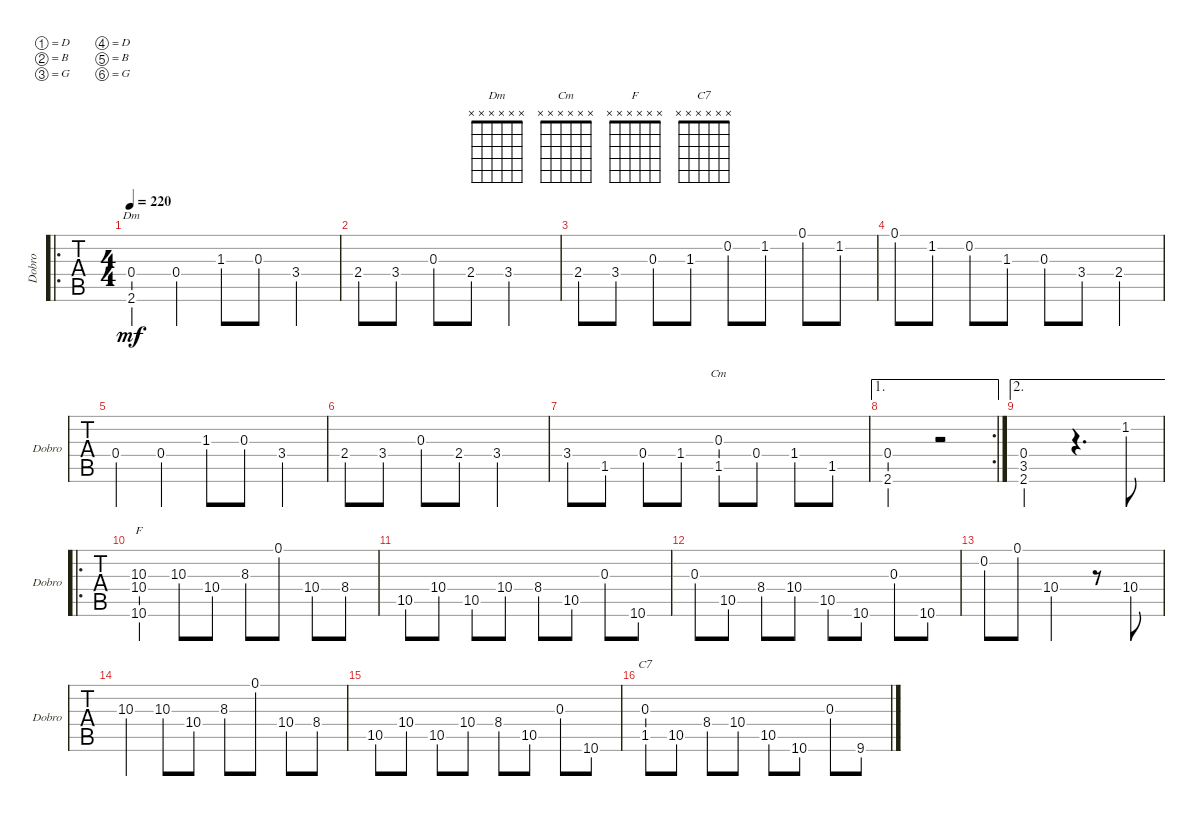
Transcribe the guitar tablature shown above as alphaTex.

\bracketExtendMode groupsimilarinstruments
\singleTrackTrackNamePolicy allsystems
\multiTrackTrackNamePolicy allsystems
\otherSystemsTrackNameOrientation horizontal
\track ("Dobro" "Dobro") {instrument acousticguitarsteel}
\staff {tabs}
\tuning (D4 B3 G3 D3 B2 G2)
\chord ("Dm" x x x x x x)
\chord ("Cm" x x x x x x)
\chord ("F" x x x x x x)
\chord ("C7" x x x x x x)
\ro
\ts (4 4)
\tempo 220
\clef g2
\ks f
(2.6 0.4).4{ch "Dm" dy mf instrument acousticguitarsteel} 0.4.4 1.3.8 0.3.8 3.4.4 |
2.4.8 3.4.8 0.3.8 2.4.8 3.4.2 |
2.4.8 3.4.8 0.3.8 1.3.8 0.2.8 1.2.8 0.1.8 1.2.8 |
0.1.8 1.2.8 0.2.8 1.3.8 0.3.8 3.4.8 2.4.4 |
0.4.4 0.4.4 1.3.8 0.3.8 3.4.4 |
2.4.8 3.4.8 0.3.8 2.4.8 3.4.2 |
3.4.8 1.5.8 0.4.8 1.4.8 (0.3 1.5).8{ch "Cm"} 0.4.8 1.4.8 1.5.8 |
\ae 1
\rc 2
(2.6 0.4).2 r.2 |
\ae 2
(3.5 2.6 0.4).2 r.4{d} 1.2.8 |
\ro
(10.3 10.4 10.6).4{ch "F"} 10.3.8 10.4.8 8.3.8 0.1.8 10.4.8 8.4.8 |
10.5.8 10.4.8 10.5.8 10.4.8 8.4.8 10.5.8 0.3.8 10.6.8 |
0.3.8 10.5.8 8.4.8 10.4.8 10.5.8 10.6.8 0.3.8 10.6.8 |
0.2.8 0.1.8 10.4.2 r.8 10.4.8 |
10.3.4 10.3.8 10.4.8 8.3.8 0.1.8 10.4.8 8.4.8 |
10.5.8 10.4.8 10.5.8 10.4.8 8.4.8 10.5.8 0.3.8 10.6.8 |
(1.5 0.3).8{ch "C7"} 10.5.8 8.4.8 10.4.8 10.5.8 10.6.8 0.3.8 9.6.8
